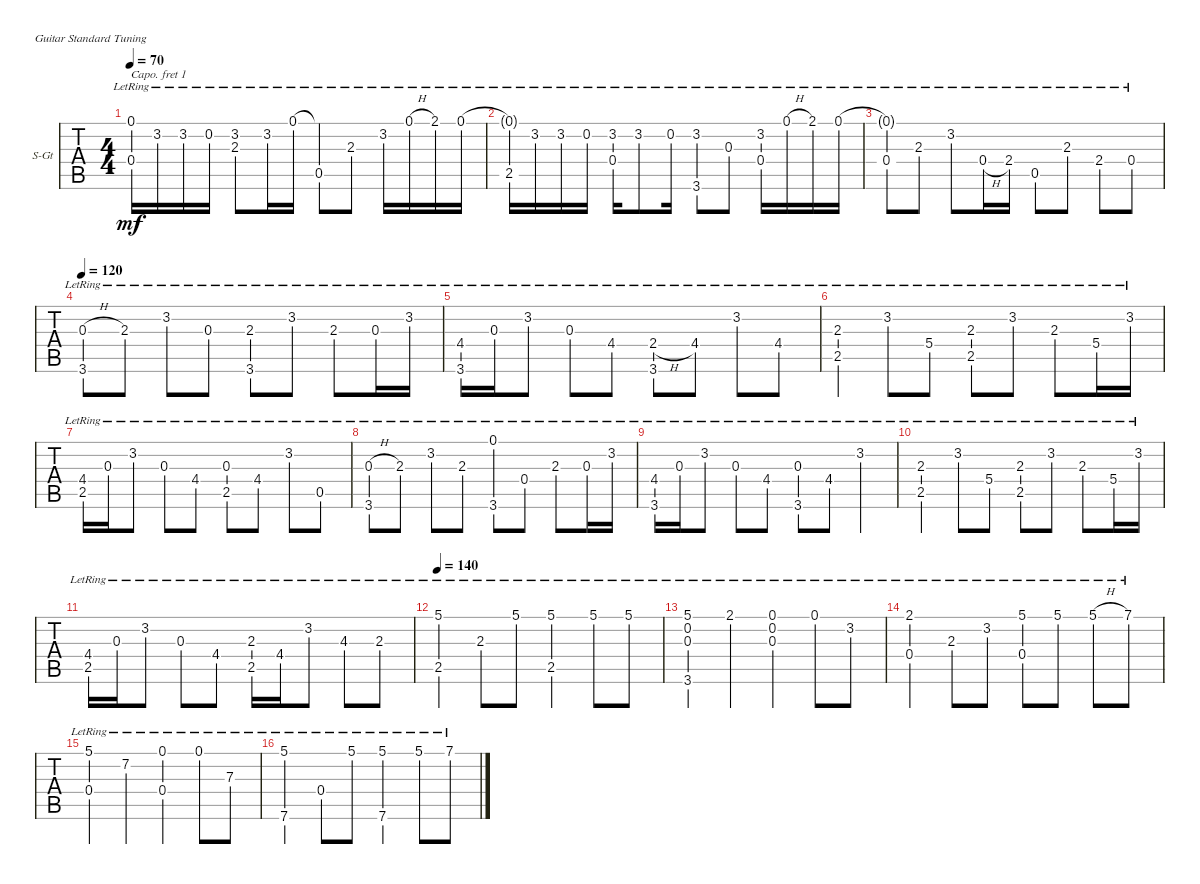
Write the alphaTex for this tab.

\defaultSystemsLayout 4
\bracketExtendMode groupsimilarinstruments
\firstSystemTrackNameOrientation horizontal
\otherSystemsTrackNameOrientation horizontal
\track ("Steel Guitar" "S-Gt") {instrument acousticguitarsteel}
\staff {tabs}
\capo 1
\tuning (E4 B3 G3 D3 A2 E2)
\ts (4 4)
\tempo 70
\clef g2
\ks d
(0.1{lr t} 0.4{lr}).16{dy mf} 3.2{lr}.16 3.2{lr}.16 0.2{lr}.16 (3.2{lr} 2.3{lr}).8 3.2{lr}.16 0.1{lr}.16 (0.1{lr t} 0.5{lr}).8 2.3{lr}.8 3.2{lr}.16 0.1{h lr}.16 2.1{lr}.16 0.1{lr}.16 |
(0.1{lr t} 2.5{lr}).16 3.2{lr}.16 3.2{lr}.16 0.2{lr}.16 (3.2{lr} 0.4{lr}).16 3.2{lr}.8 0.2{lr}.16 (3.2{lr} 3.6{lr}).8 0.3{lr}.8 (3.2{lr} 0.4{lr}).16 0.1{h lr}.16 2.1{lr}.16 0.1{lr}.16 |
(0.1{lr t} 0.4{lr}).8 2.3{lr}.8 3.2{lr}.8 0.4{h lr}.16 2.4{lr}.16 0.5{lr}.8 2.3{lr}.8 2.4{lr}.8 0.4{lr}.8 |
\tempo 120
(3.6{lr} 0.3{h lr}).8 2.3{lr}.8 3.2{lr}.8 0.3{lr}.8 (2.3{lr} 3.6{lr}).8 3.2{lr}.8 2.3{lr}.8 0.3{lr}.16 3.2{lr}.16 |
(4.4{lr} 3.6{lr}).16 0.3{lr}.16 3.2{lr}.8 0.3{lr}.8 4.4{lr}.8 (2.4{h lr} 3.6{lr}).8 4.4{lr}.8 3.2{lr}.8 4.4{lr}.8 |
(2.3{lr} 2.5{lr}).4 3.2{lr}.8 5.4{lr}.8 (2.3{lr} 2.5{lr}).8 3.2{lr}.8 2.3{lr}.8 5.4{lr}.16 3.2{lr}.16 |
(4.4{lr} 2.5{lr}).16 0.3{lr}.16 3.2{lr}.8 0.3{lr}.8 4.4{lr}.8 (0.3{lr} 2.5{lr}).8 4.4{lr}.8 3.2{lr}.8 0.5{lr}.8 |
(3.6{lr} 0.3{h lr}).8 2.3{lr}.8 3.2{lr}.8 2.3{lr}.8 (0.1{lr} 3.6{lr}).8 0.4{lr}.8 2.3{lr}.8 0.3{lr}.16 3.2{lr}.16 |
(3.6{lr} 4.4{lr}).16 0.3{lr}.16 3.2{lr}.8 0.3{lr}.8 4.4{lr}.8 (0.3{lr} 3.6{lr}).8 4.4{lr}.8 3.2{lr}.4 |
(2.3{lr} 2.5{lr}).4 3.2{lr}.8 5.4{lr}.8 (2.5{lr} 2.3{lr}).8 3.2{lr}.8 2.3{lr}.8 5.4{lr}.16 3.2{lr}.16 |
(4.4{lr} 2.5{lr}).16 0.3{lr}.16 3.2{lr}.8 0.3{lr}.8 4.4{lr}.8 (2.5{lr} 2.3{lr}).16 4.4{lr}.16 3.2{lr}.8 4.3{lr}.8 2.3{lr}.8 |
\tempo 140
(5.1{lr} 2.5{lr}).4 2.3{lr}.8 5.1{lr}.8 (5.1{lr} 2.5{lr}).4 5.1{lr}.8 5.1{lr}.8 |
(5.1{lr} 0.2{lr} 0.3{lr} 3.6{lr}).4 2.1{lr}.4 (0.1{lr} 0.2{lr} 0.3{lr}).4 0.1{lr}.8 3.2{lr}.8 |
(2.1{lr} 0.4{lr}).4 2.3{lr}.8 3.2{lr}.8 (5.1{lr} 0.4{lr}).8 5.1{lr}.8 5.1{h lr}.8 7.1{lr}.8 |
(5.1{lr} 0.4{lr}).4 7.2{lr}.4 (0.1{lr} 0.4{lr}).4 0.1{lr}.8 7.3{lr}.8 |
(5.1{lr} 7.6{lr}).4 0.4{lr}.8 5.1{lr}.8 (5.1{lr} 7.6{lr}).4 5.1{lr}.8 7.1{lr}.8
